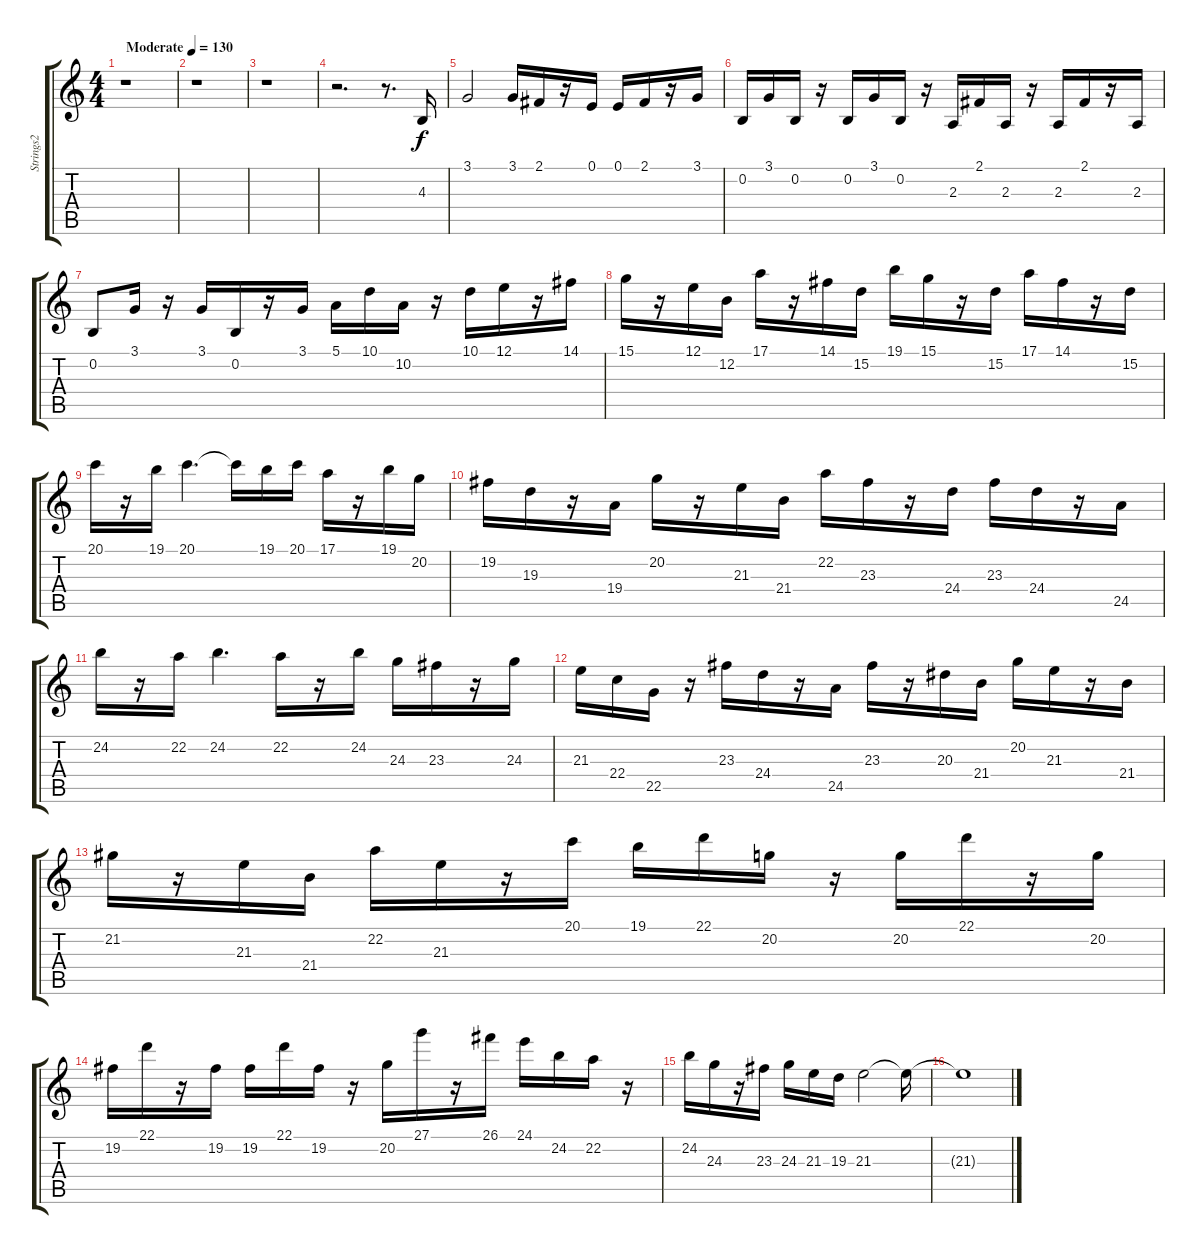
\track ("Strings2" "Strings2") {instrument stringensemble1}
\staff {score tabs}
\tuning (E4 B3 G3 D3 A2 E2) {hide}
\ts (4 4)
\tempo (130 "Moderate")
\clef g2
\ks c
r.1{dy f instrument stringensemble1} |
r.1 |
r.1 |
r.2{d} r.8{d} 4.3.16 |
3.1.2 3.1.16 2.1.16 r.16 0.1.16 0.1.16 2.1.16 r.16 3.1.16 |
0.2.16 3.1.16 0.2.16 r.16 0.2.16 3.1.16 0.2.16 r.16 2.3.16 2.1.16 2.3.16 r.16 2.3.16 2.1.16 r.16 2.3.16 |
0.2.8 3.1.16 r.16 3.1.16 0.2.16 r.16 3.1.16 5.1.16 10.1.16 10.2.16 r.16 10.1.16 12.1.16 r.16 14.1.16 |
15.1.16 r.16 12.1.16 12.2.16 17.1.16 r.16 14.1.16 15.2.16 19.1.16 15.1.16 r.16 15.2.16 17.1.16 14.1.16 r.16 15.2.16 |
20.1.16 r.16 19.1.16 20.1.4{d} 20.1{t}.16 19.1.16 20.1.16 17.1.16 r.16 19.1.16 20.2.16 |
19.2.16 19.3.16 r.16 19.4.16 20.2.16 r.16 21.3.16 21.4.16 22.2.16 23.3.16 r.16 24.4.16 23.3.16 24.4.16 r.16 24.5.16 |
24.2.16 r.16 22.2.16 24.2.4{d} 22.2.16 r.16 24.2.16 24.3.16 23.3.16 r.16 24.3.16 |
21.3.16 22.4.16 22.5.16 r.16 23.3.16 24.4.16 r.16 24.5.16 23.3.16 r.16 20.3.16 21.4.16 20.2.16 21.3.16 r.16 21.4.16 |
21.2.16 r.16 21.3.16 21.4.16 22.2.16 21.3.16 r.16 20.1.16 19.1.16 22.1.16 20.2.16 r.16 20.2.16 22.1.16 r.16 20.2.16 |
19.2.16 22.1.16 r.16 19.2.16 19.2.16 22.1.16 19.2.16 r.16 20.2.16 27.1.16 r.16 26.1.16 24.1.16 24.2.16 22.2.16 r.16 |
24.2.16 24.3.16 r.16 23.3.16 24.3.16 21.3.16 19.3.16 21.3.2 21.3{t}.16 |
21.3{t}.1
